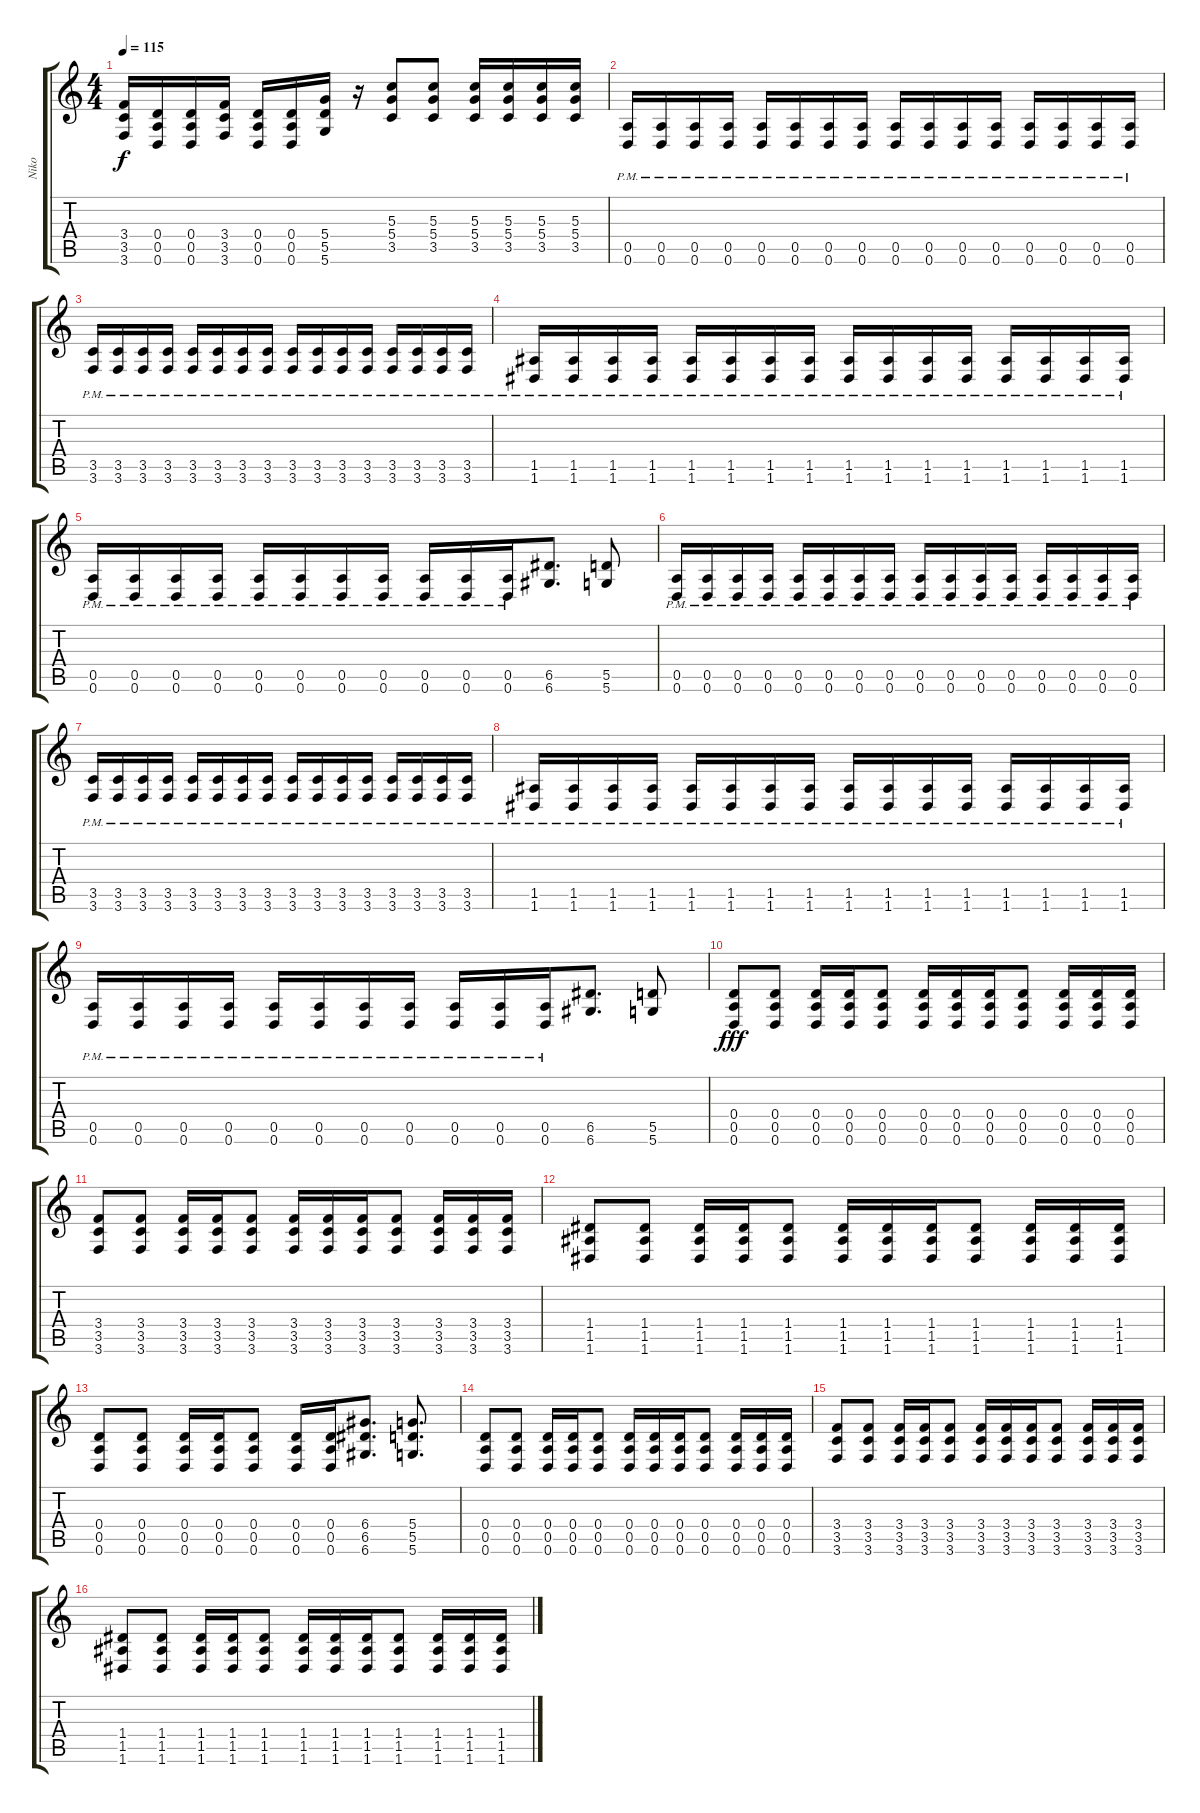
\track ("Niko" "Niko") {instrument distortionguitar}
\staff {score tabs}
\tuning (E4 B3 G3 D3 A2 D2) {hide}
\ts (4 4)
\tempo 115
\clef g2
\ks c
(3.4 3.5 3.6).16{dy f} (0.4 0.5 0.6).16 (0.4 0.5 0.6).16 (3.4 3.5 3.6).16 (0.4 0.5 0.6).16 (0.4 0.5 0.6).16 (5.4 5.5 5.6).16 r.16 (5.3 5.4 3.5).8 (5.3 5.4 3.5).8 (5.3 5.4 3.5).16 (5.3 5.4 3.5).16 (5.3 5.4 3.5).16 (5.3 5.4 3.5).16 |
(0.5{pm} 0.6{pm}).16 (0.5{pm} 0.6{pm}).16 (0.5{pm} 0.6{pm}).16 (0.5{pm} 0.6{pm}).16 (0.5{pm} 0.6{pm}).16 (0.5{pm} 0.6{pm}).16 (0.5{pm} 0.6{pm}).16 (0.5{pm} 0.6{pm}).16 (0.5{pm} 0.6{pm}).16 (0.5{pm} 0.6{pm}).16 (0.5{pm} 0.6{pm}).16 (0.5{pm} 0.6{pm}).16 (0.5{pm} 0.6{pm}).16 (0.5{pm} 0.6{pm}).16 (0.5{pm} 0.6{pm}).16 (0.5{pm} 0.6{pm}).16 |
(3.5{pm} 3.6{pm}).16 (3.5{pm} 3.6{pm}).16 (3.5{pm} 3.6{pm}).16 (3.5{pm} 3.6{pm}).16 (3.5{pm} 3.6{pm}).16 (3.5{pm} 3.6{pm}).16 (3.5{pm} 3.6{pm}).16 (3.5{pm} 3.6{pm}).16 (3.5{pm} 3.6{pm}).16 (3.5{pm} 3.6{pm}).16 (3.5{pm} 3.6{pm}).16 (3.5{pm} 3.6{pm}).16 (3.5{pm} 3.6{pm}).16 (3.5{pm} 3.6{pm}).16 (3.5{pm} 3.6{pm}).16 (3.5{pm} 3.6{pm}).16 |
(1.5{pm} 1.6{pm}).16 (1.5{pm} 1.6{pm}).16 (1.5{pm} 1.6{pm}).16 (1.5{pm} 1.6{pm}).16 (1.5{pm} 1.6{pm}).16 (1.5{pm} 1.6{pm}).16 (1.5{pm} 1.6{pm}).16 (1.5{pm} 1.6{pm}).16 (1.5{pm} 1.6{pm}).16 (1.5{pm} 1.6{pm}).16 (1.5{pm} 1.6{pm}).16 (1.5{pm} 1.6{pm}).16 (1.5{pm} 1.6{pm}).16 (1.5{pm} 1.6{pm}).16 (1.5{pm} 1.6{pm}).16 (1.5{pm} 1.6{pm}).16 |
(0.5{pm} 0.6{pm}).16 (0.5{pm} 0.6{pm}).16 (0.5{pm} 0.6{pm}).16 (0.5{pm} 0.6{pm}).16 (0.5{pm} 0.6{pm}).16 (0.5{pm} 0.6{pm}).16 (0.5{pm} 0.6{pm}).16 (0.5{pm} 0.6{pm}).16 (0.5{pm} 0.6{pm}).16 (0.5{pm} 0.6{pm}).16 (0.5{pm} 0.6{pm}).16 (6.5 6.6).8{d} (5.5 5.6).8 |
(0.5{pm} 0.6{pm}).16 (0.5{pm} 0.6{pm}).16 (0.5{pm} 0.6{pm}).16 (0.5{pm} 0.6{pm}).16 (0.5{pm} 0.6{pm}).16 (0.5{pm} 0.6{pm}).16 (0.5{pm} 0.6{pm}).16 (0.5{pm} 0.6{pm}).16 (0.5{pm} 0.6{pm}).16 (0.5{pm} 0.6{pm}).16 (0.5{pm} 0.6{pm}).16 (0.5{pm} 0.6{pm}).16 (0.5{pm} 0.6{pm}).16 (0.5{pm} 0.6{pm}).16 (0.5{pm} 0.6{pm}).16 (0.5{pm} 0.6{pm}).16 |
(3.5{pm} 3.6{pm}).16 (3.5{pm} 3.6{pm}).16 (3.5{pm} 3.6{pm}).16 (3.5{pm} 3.6{pm}).16 (3.5{pm} 3.6{pm}).16 (3.5{pm} 3.6{pm}).16 (3.5{pm} 3.6{pm}).16 (3.5{pm} 3.6{pm}).16 (3.5{pm} 3.6{pm}).16 (3.5{pm} 3.6{pm}).16 (3.5{pm} 3.6{pm}).16 (3.5{pm} 3.6{pm}).16 (3.5{pm} 3.6{pm}).16 (3.5{pm} 3.6{pm}).16 (3.5{pm} 3.6{pm}).16 (3.5{pm} 3.6{pm}).16 |
(1.5{pm} 1.6{pm}).16 (1.5{pm} 1.6{pm}).16 (1.5{pm} 1.6{pm}).16 (1.5{pm} 1.6{pm}).16 (1.5{pm} 1.6{pm}).16 (1.5{pm} 1.6{pm}).16 (1.5{pm} 1.6{pm}).16 (1.5{pm} 1.6{pm}).16 (1.5{pm} 1.6{pm}).16 (1.5{pm} 1.6{pm}).16 (1.5{pm} 1.6{pm}).16 (1.5{pm} 1.6{pm}).16 (1.5{pm} 1.6{pm}).16 (1.5{pm} 1.6{pm}).16 (1.5{pm} 1.6{pm}).16 (1.5{pm} 1.6{pm}).16 |
(0.5{pm} 0.6{pm}).16 (0.5{pm} 0.6{pm}).16 (0.5{pm} 0.6{pm}).16 (0.5{pm} 0.6{pm}).16 (0.5{pm} 0.6{pm}).16 (0.5{pm} 0.6{pm}).16 (0.5{pm} 0.6{pm}).16 (0.5{pm} 0.6{pm}).16 (0.5{pm} 0.6{pm}).16 (0.5{pm} 0.6{pm}).16 (0.5{pm} 0.6{pm}).16 (6.5 6.6).8{d} (5.5 5.6).8 |
(0.4 0.5 0.6).8{dy fff} (0.4 0.5 0.6).8 (0.4 0.5 0.6).16 (0.4 0.5 0.6).16 (0.4 0.5 0.6).8 (0.4 0.5 0.6).16 (0.4 0.5 0.6).16 (0.4 0.5 0.6).16 (0.4 0.5 0.6).8 (0.4 0.5 0.6).16 (0.4 0.5 0.6).16 (0.4 0.5 0.6).16 |
(3.4 3.5 3.6).8 (3.4 3.5 3.6).8 (3.4 3.5 3.6).16 (3.4 3.5 3.6).16 (3.4 3.5 3.6).8 (3.4 3.5 3.6).16 (3.4 3.5 3.6).16 (3.4 3.5 3.6).16 (3.4 3.5 3.6).8 (3.4 3.5 3.6).16 (3.4 3.5 3.6).16 (3.4 3.5 3.6).16 |
(1.4 1.5 1.6).8 (1.4 1.5 1.6).8 (1.4 1.5 1.6).16 (1.4 1.5 1.6).16 (1.4 1.5 1.6).8 (1.4 1.5 1.6).16 (1.4 1.5 1.6).16 (1.4 1.5 1.6).16 (1.4 1.5 1.6).8 (1.4 1.5 1.6).16 (1.4 1.5 1.6).16 (1.4 1.5 1.6).16 |
(0.4 0.5 0.6).8 (0.4 0.5 0.6).8 (0.4 0.5 0.6).16 (0.4 0.5 0.6).16 (0.4 0.5 0.6).8 (0.4 0.5 0.6).16 (0.4 0.5 0.6).16 (6.4 6.5 6.6).8{d} (5.4 5.5 5.6).8{d} |
(0.4 0.5 0.6).8 (0.4 0.5 0.6).8 (0.4 0.5 0.6).16 (0.4 0.5 0.6).16 (0.4 0.5 0.6).8 (0.4 0.5 0.6).16 (0.4 0.5 0.6).16 (0.4 0.5 0.6).16 (0.4 0.5 0.6).8 (0.4 0.5 0.6).16 (0.4 0.5 0.6).16 (0.4 0.5 0.6).16 |
(3.4 3.5 3.6).8 (3.4 3.5 3.6).8 (3.4 3.5 3.6).16 (3.4 3.5 3.6).16 (3.4 3.5 3.6).8 (3.4 3.5 3.6).16 (3.4 3.5 3.6).16 (3.4 3.5 3.6).16 (3.4 3.5 3.6).8 (3.4 3.5 3.6).16 (3.4 3.5 3.6).16 (3.4 3.5 3.6).16 |
(1.4 1.5 1.6).8 (1.4 1.5 1.6).8 (1.4 1.5 1.6).16 (1.4 1.5 1.6).16 (1.4 1.5 1.6).8 (1.4 1.5 1.6).16 (1.4 1.5 1.6).16 (1.4 1.5 1.6).16 (1.4 1.5 1.6).8 (1.4 1.5 1.6).16 (1.4 1.5 1.6).16 (1.4 1.5 1.6).16
